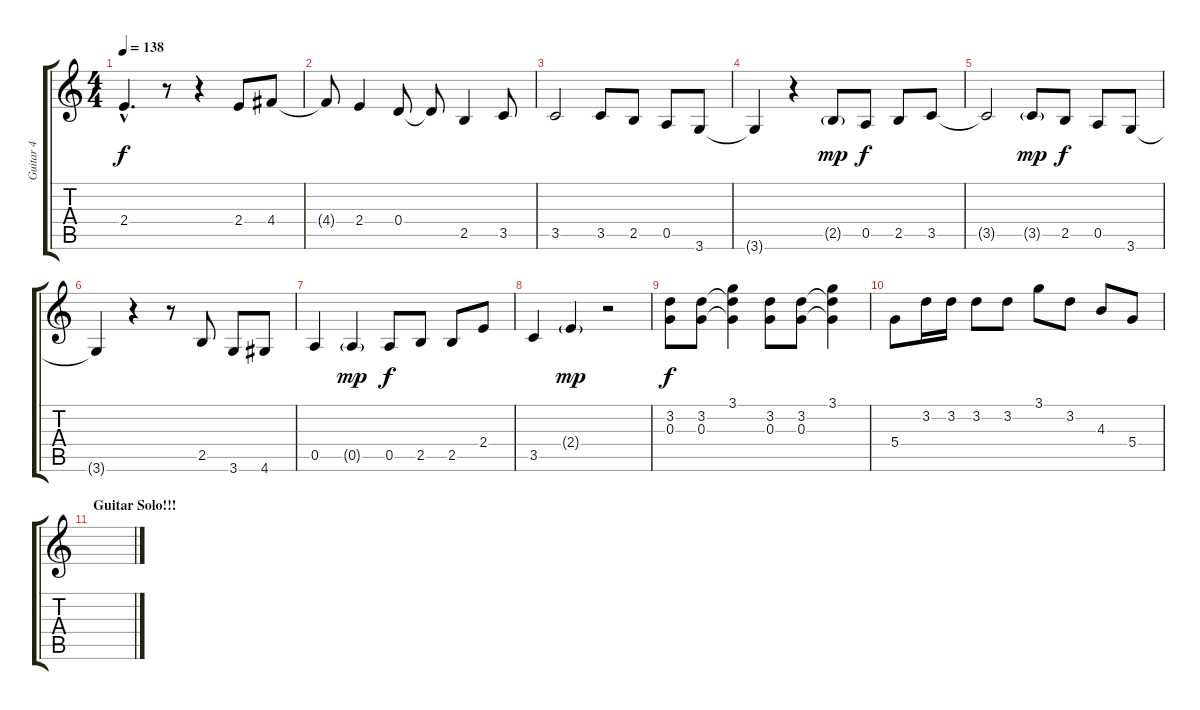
\track ("Guitar 4" "Guitar 4") {instrument acousticguitarnylon}
\staff {score tabs}
\tuning (E4 B3 G3 D3 A2 E2) {hide}
\ts (4 4)
\tempo 138
\clef g2
\ks c
2.4{hac}.4{d dy f} r.8 r.4 2.4.8 4.4.8 |
4.4{t}.8 2.4.4 0.4.8 0.4{t}.8 2.5.4 3.5.8 |
3.5.2 3.5.8 2.5.8 0.5.8 3.6.8 |
3.6{t}.4 r.4 2.5{g}.8{dy mp} 0.5.8{dy f} 2.5.8 3.5.8 |
3.5{t}.2 3.5{g}.8{dy mp} 2.5.8{dy f} 0.5.8 3.6.8 |
3.6{t}.4 r.4 r.8 2.5.8 3.6.8 4.6.8 |
0.5.4 0.5{g}.4{dy mp} 0.5.8{dy f} 2.5.8 2.5.8 2.4.8 |
3.5.4 2.4{g}.4{dy mp} r.2 |
(3.2 0.3).8{dy f} (3.2 0.3).8 (3.1 3.2{t} 0.3{t}).4 (3.2 0.3).8 (3.2 0.3).8 (3.1 3.2{t} 0.3{t}).4 |
5.4.8 3.2.16 3.2.16 3.2.8 3.2.8 3.1.8 3.2.8 4.3.8 5.4.8 |
\section ("" "Guitar Solo!!!")
